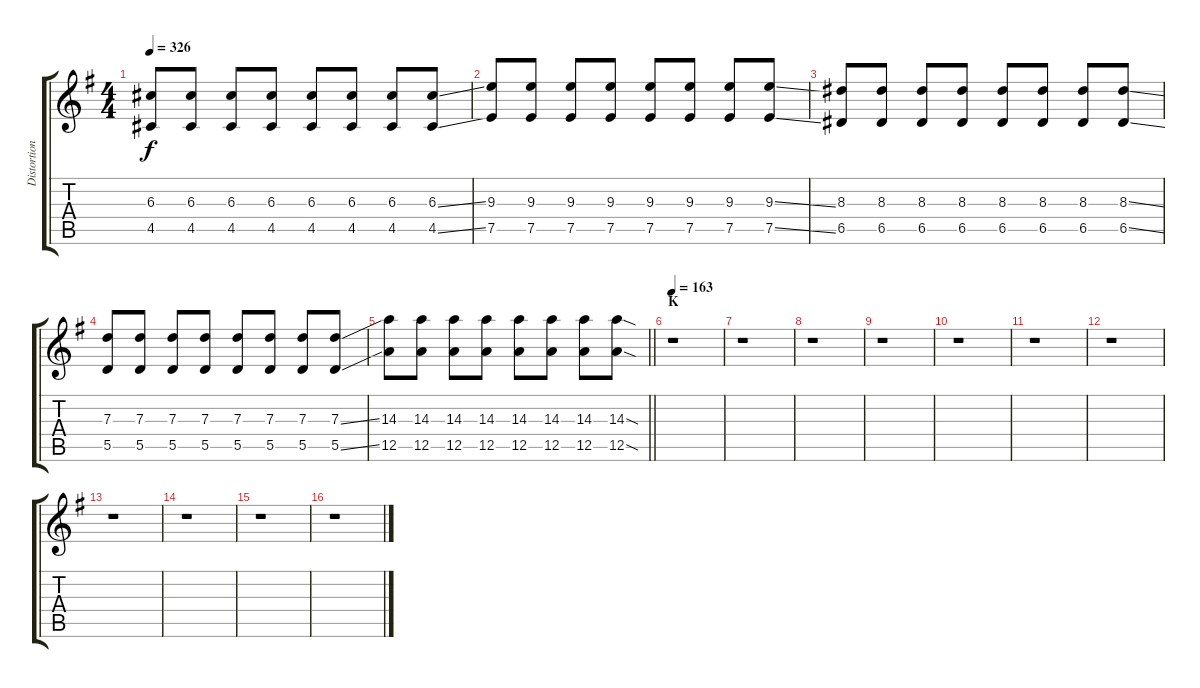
\track ("Distortion 6" "Distortion") {instrument distortionguitar}
\staff {score tabs}
\tuning (E4 B3 G3 D3 A2 E2) {hide}
\ts (4 4)
\tempo 326
\clef g2
\ks g
(6.3 4.5).8{dy f} (6.3 4.5).8 (6.3 4.5).8 (6.3 4.5).8 (6.3 4.5).8 (6.3 4.5).8 (6.3 4.5).8 (6.3{ss} 4.5{ss}).8 |
(9.3 7.5).8 (9.3 7.5).8 (9.3 7.5).8 (9.3 7.5).8 (9.3 7.5).8 (9.3 7.5).8 (9.3 7.5).8 (9.3{ss} 7.5{ss}).8 |
(8.3 6.5).8 (8.3 6.5).8 (8.3 6.5).8 (8.3 6.5).8 (8.3 6.5).8 (8.3 6.5).8 (8.3 6.5).8 (8.3{ss} 6.5{ss}).8 |
(7.3 5.5).8 (7.3 5.5).8 (7.3 5.5).8 (7.3 5.5).8 (7.3 5.5).8 (7.3 5.5).8 (7.3 5.5).8 (7.3{ss} 5.5{ss}).8 |
\barLineRight lightlight
(14.3 12.5).8 (14.3 12.5).8 (14.3 12.5).8 (14.3 12.5).8 (14.3 12.5).8 (14.3 12.5).8 (14.3 12.5).8 (14.3{sod} 12.5{sod}).8 |
\section ("" "K")
\tempo 163
r.1 |
r.1 |
r.1 |
r.1 |
r.1 |
r.1 |
r.1 |
r.1 |
r.1 |
r.1 |
r.1
